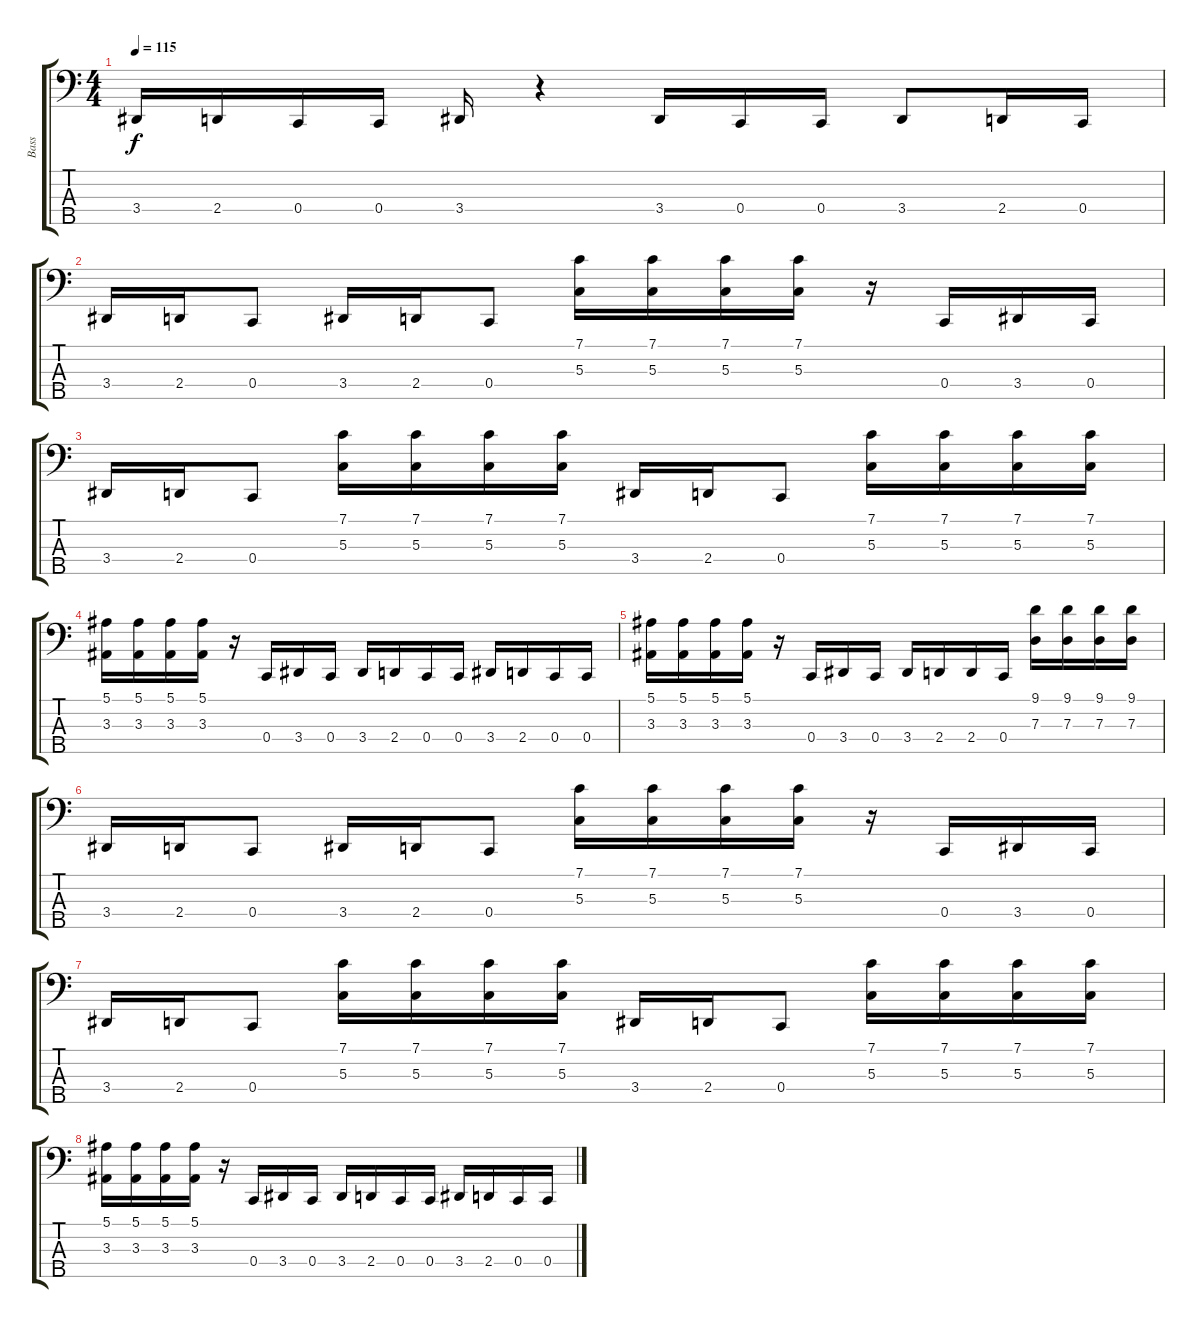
\track ("Bass" "Bass") {instrument electricbassfinger}
\staff {score tabs}
\tuning (F2 C2 G1 C1 G0) {hide}
\ts (4 4)
\tempo 115
\clef f4
\ks c
3.4.16{dy f} 2.4.16 0.4.16 0.4.16 3.4.16 r.4 3.4.16 0.4.16 0.4.16 3.4.8 2.4.16 0.4.16 |
3.4.16{instrument electricbassfinger} 2.4.16 0.4.8 3.4.16 2.4.16 0.4.8 (7.1 5.3).16{instrument slapbass1} (7.1 5.3).16 (7.1 5.3).16 (7.1 5.3).16 r.16{instrument electricbassfinger} 0.4.16 3.4.16 0.4.16 |
3.4.16 2.4.16 0.4.8 (7.1 5.3).16{instrument slapbass1} (7.1 5.3).16 (7.1 5.3).16 (7.1 5.3).16 3.4.16{instrument electricbassfinger} 2.4.16 0.4.8 (7.1 5.3).16{instrument slapbass1} (7.1 5.3).16 (7.1 5.3).16 (7.1 5.3).16 |
(5.1 3.3).16 (5.1 3.3).16 (5.1 3.3).16 (5.1 3.3).16 r.16{instrument electricbassfinger} 0.4.16 3.4.16 0.4.16 3.4.16 2.4.16 0.4.16 0.4.16 3.4.16 2.4.16 0.4.16 0.4.16 |
(5.1 3.3).16{instrument slapbass1} (5.1 3.3).16 (5.1 3.3).16 (5.1 3.3).16 r.16{instrument electricbassfinger} 0.4.16 3.4.16 0.4.16 3.4.16 2.4.16 2.4.16 0.4.16 (9.1 7.3).16{instrument slapbass1} (9.1 7.3).16 (9.1 7.3).16 (9.1 7.3).16 |
3.4.16{instrument electricbassfinger} 2.4.16 0.4.8 3.4.16 2.4.16 0.4.8 (7.1 5.3).16{instrument slapbass1} (7.1 5.3).16 (7.1 5.3).16 (7.1 5.3).16 r.16{instrument electricbassfinger} 0.4.16 3.4.16 0.4.16 |
3.4.16 2.4.16 0.4.8 (7.1 5.3).16{instrument slapbass1} (7.1 5.3).16 (7.1 5.3).16 (7.1 5.3).16 3.4.16{instrument electricbassfinger} 2.4.16 0.4.8 (7.1 5.3).16{instrument slapbass1} (7.1 5.3).16 (7.1 5.3).16 (7.1 5.3).16 |
(5.1 3.3).16 (5.1 3.3).16 (5.1 3.3).16 (5.1 3.3).16 r.16{instrument electricbassfinger} 0.4.16 3.4.16 0.4.16 3.4.16 2.4.16 0.4.16 0.4.16 3.4.16 2.4.16 0.4.16 0.4.16
